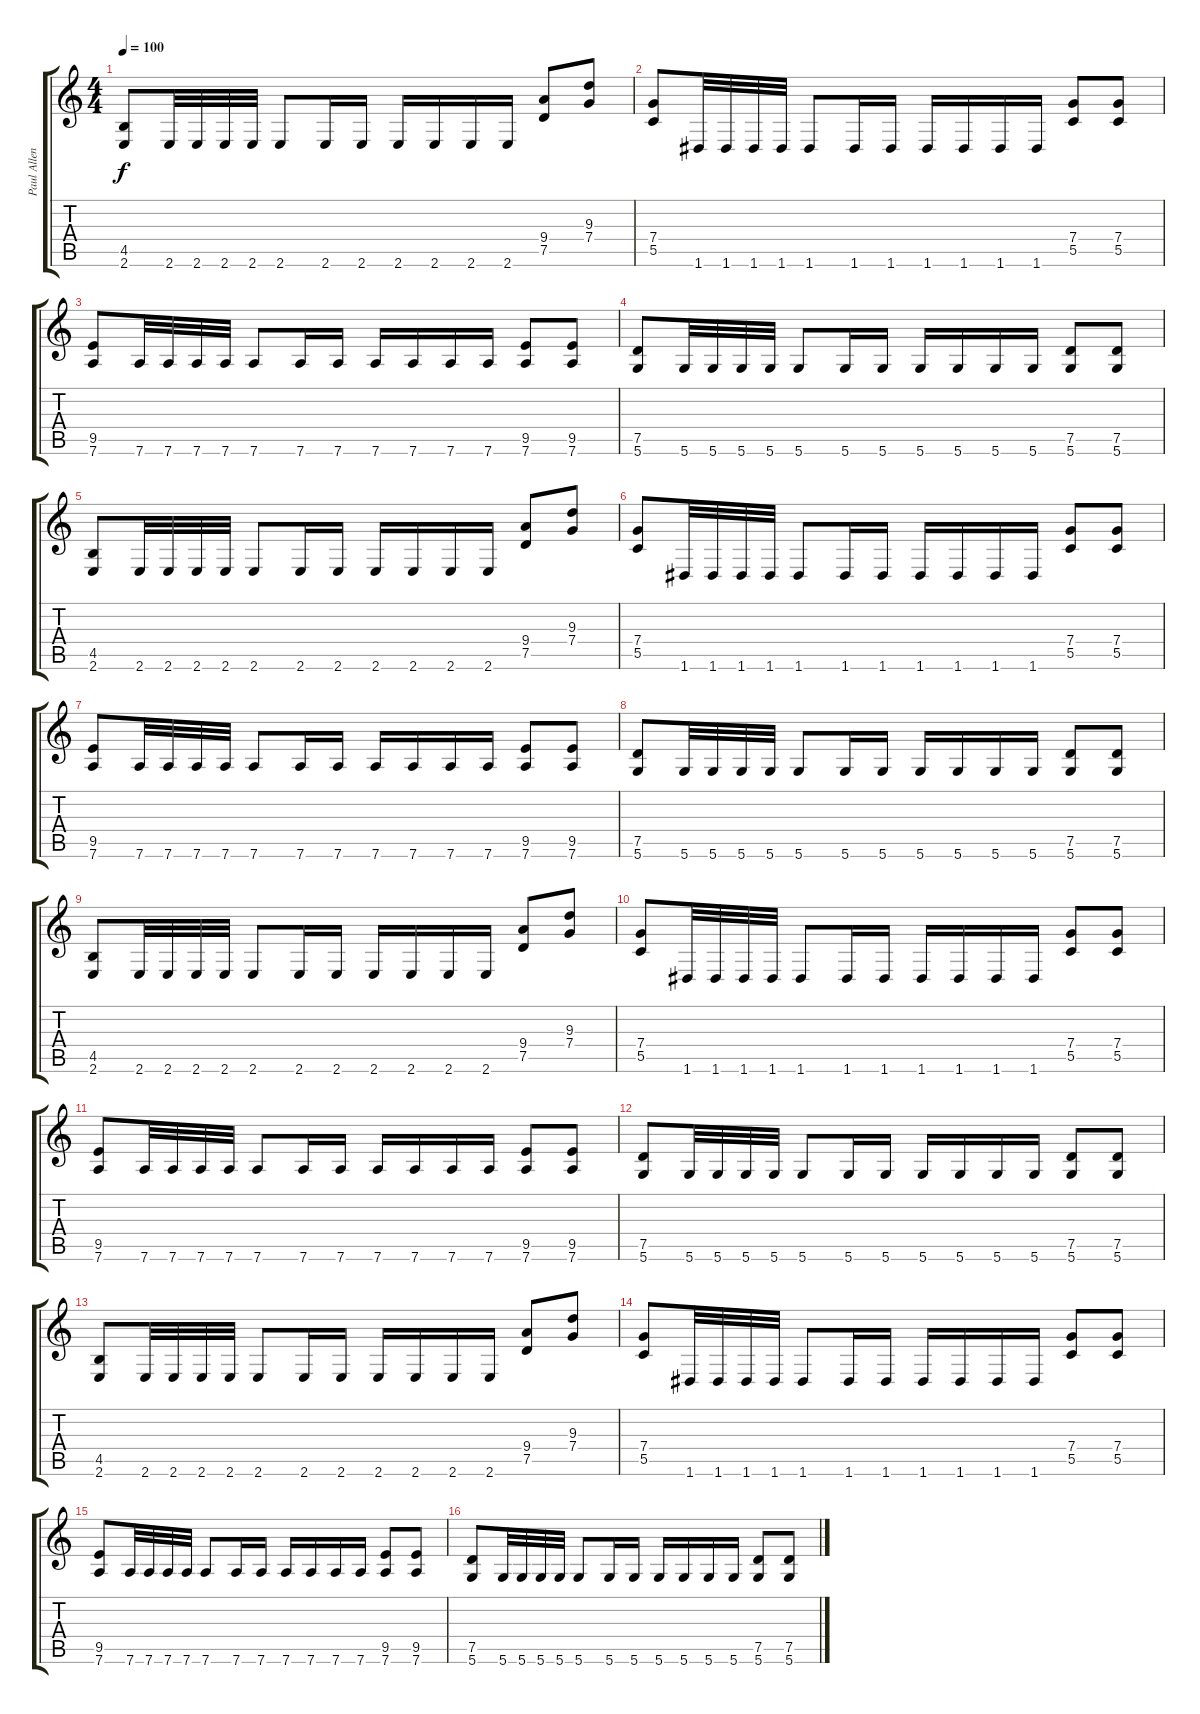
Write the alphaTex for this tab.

\track ("Paul Allender (Guitar Soul)" "Paul Allen") {instrument distortionguitar}
\staff {score tabs}
\tuning (D4 A3 F3 C3 G2 D2) {hide}
\ts (4 4)
\tempo 100
\clef g2
\ks c
(4.5 2.6).8{dy f} 2.6.32 2.6.32 2.6.32 2.6.32 2.6.8 2.6.16 2.6.16 2.6.16 2.6.16 2.6.16 2.6.16 (9.4 7.5).8 (9.3 7.4).8 |
(7.4 5.5).8 1.6.32 1.6.32 1.6.32 1.6.32 1.6.8 1.6.16 1.6.16 1.6.16 1.6.16 1.6.16 1.6.16 (7.4 5.5).8 (7.4 5.5).8 |
(9.5 7.6).8 7.6.32 7.6.32 7.6.32 7.6.32 7.6.8 7.6.16 7.6.16 7.6.16 7.6.16 7.6.16 7.6.16 (9.5 7.6).8 (9.5 7.6).8 |
(7.5 5.6).8 5.6.32 5.6.32 5.6.32 5.6.32 5.6.8 5.6.16 5.6.16 5.6.16 5.6.16 5.6.16 5.6.16 (7.5 5.6).8 (7.5 5.6).8 |
(4.5 2.6).8 2.6.32 2.6.32 2.6.32 2.6.32 2.6.8 2.6.16 2.6.16 2.6.16 2.6.16 2.6.16 2.6.16 (9.4 7.5).8 (9.3 7.4).8 |
(7.4 5.5).8 1.6.32 1.6.32 1.6.32 1.6.32 1.6.8 1.6.16 1.6.16 1.6.16 1.6.16 1.6.16 1.6.16 (7.4 5.5).8 (7.4 5.5).8 |
(9.5 7.6).8 7.6.32 7.6.32 7.6.32 7.6.32 7.6.8 7.6.16 7.6.16 7.6.16 7.6.16 7.6.16 7.6.16 (9.5 7.6).8 (9.5 7.6).8 |
(7.5 5.6).8 5.6.32 5.6.32 5.6.32 5.6.32 5.6.8 5.6.16 5.6.16 5.6.16 5.6.16 5.6.16 5.6.16 (7.5 5.6).8 (7.5 5.6).8 |
(4.5 2.6).8 2.6.32 2.6.32 2.6.32 2.6.32 2.6.8 2.6.16 2.6.16 2.6.16 2.6.16 2.6.16 2.6.16 (9.4 7.5).8 (9.3 7.4).8 |
(7.4 5.5).8 1.6.32 1.6.32 1.6.32 1.6.32 1.6.8 1.6.16 1.6.16 1.6.16 1.6.16 1.6.16 1.6.16 (7.4 5.5).8 (7.4 5.5).8 |
(9.5 7.6).8 7.6.32 7.6.32 7.6.32 7.6.32 7.6.8 7.6.16 7.6.16 7.6.16 7.6.16 7.6.16 7.6.16 (9.5 7.6).8 (9.5 7.6).8 |
(7.5 5.6).8 5.6.32 5.6.32 5.6.32 5.6.32 5.6.8 5.6.16 5.6.16 5.6.16 5.6.16 5.6.16 5.6.16 (7.5 5.6).8 (7.5 5.6).8 |
(4.5 2.6).8 2.6.32 2.6.32 2.6.32 2.6.32 2.6.8 2.6.16 2.6.16 2.6.16 2.6.16 2.6.16 2.6.16 (9.4 7.5).8 (9.3 7.4).8 |
(7.4 5.5).8 1.6.32 1.6.32 1.6.32 1.6.32 1.6.8 1.6.16 1.6.16 1.6.16 1.6.16 1.6.16 1.6.16 (7.4 5.5).8 (7.4 5.5).8 |
(9.5 7.6).8 7.6.32 7.6.32 7.6.32 7.6.32 7.6.8 7.6.16 7.6.16 7.6.16 7.6.16 7.6.16 7.6.16 (9.5 7.6).8 (9.5 7.6).8 |
(7.5 5.6).8 5.6.32 5.6.32 5.6.32 5.6.32 5.6.8 5.6.16 5.6.16 5.6.16 5.6.16 5.6.16 5.6.16 (7.5 5.6).8 (7.5 5.6).8
